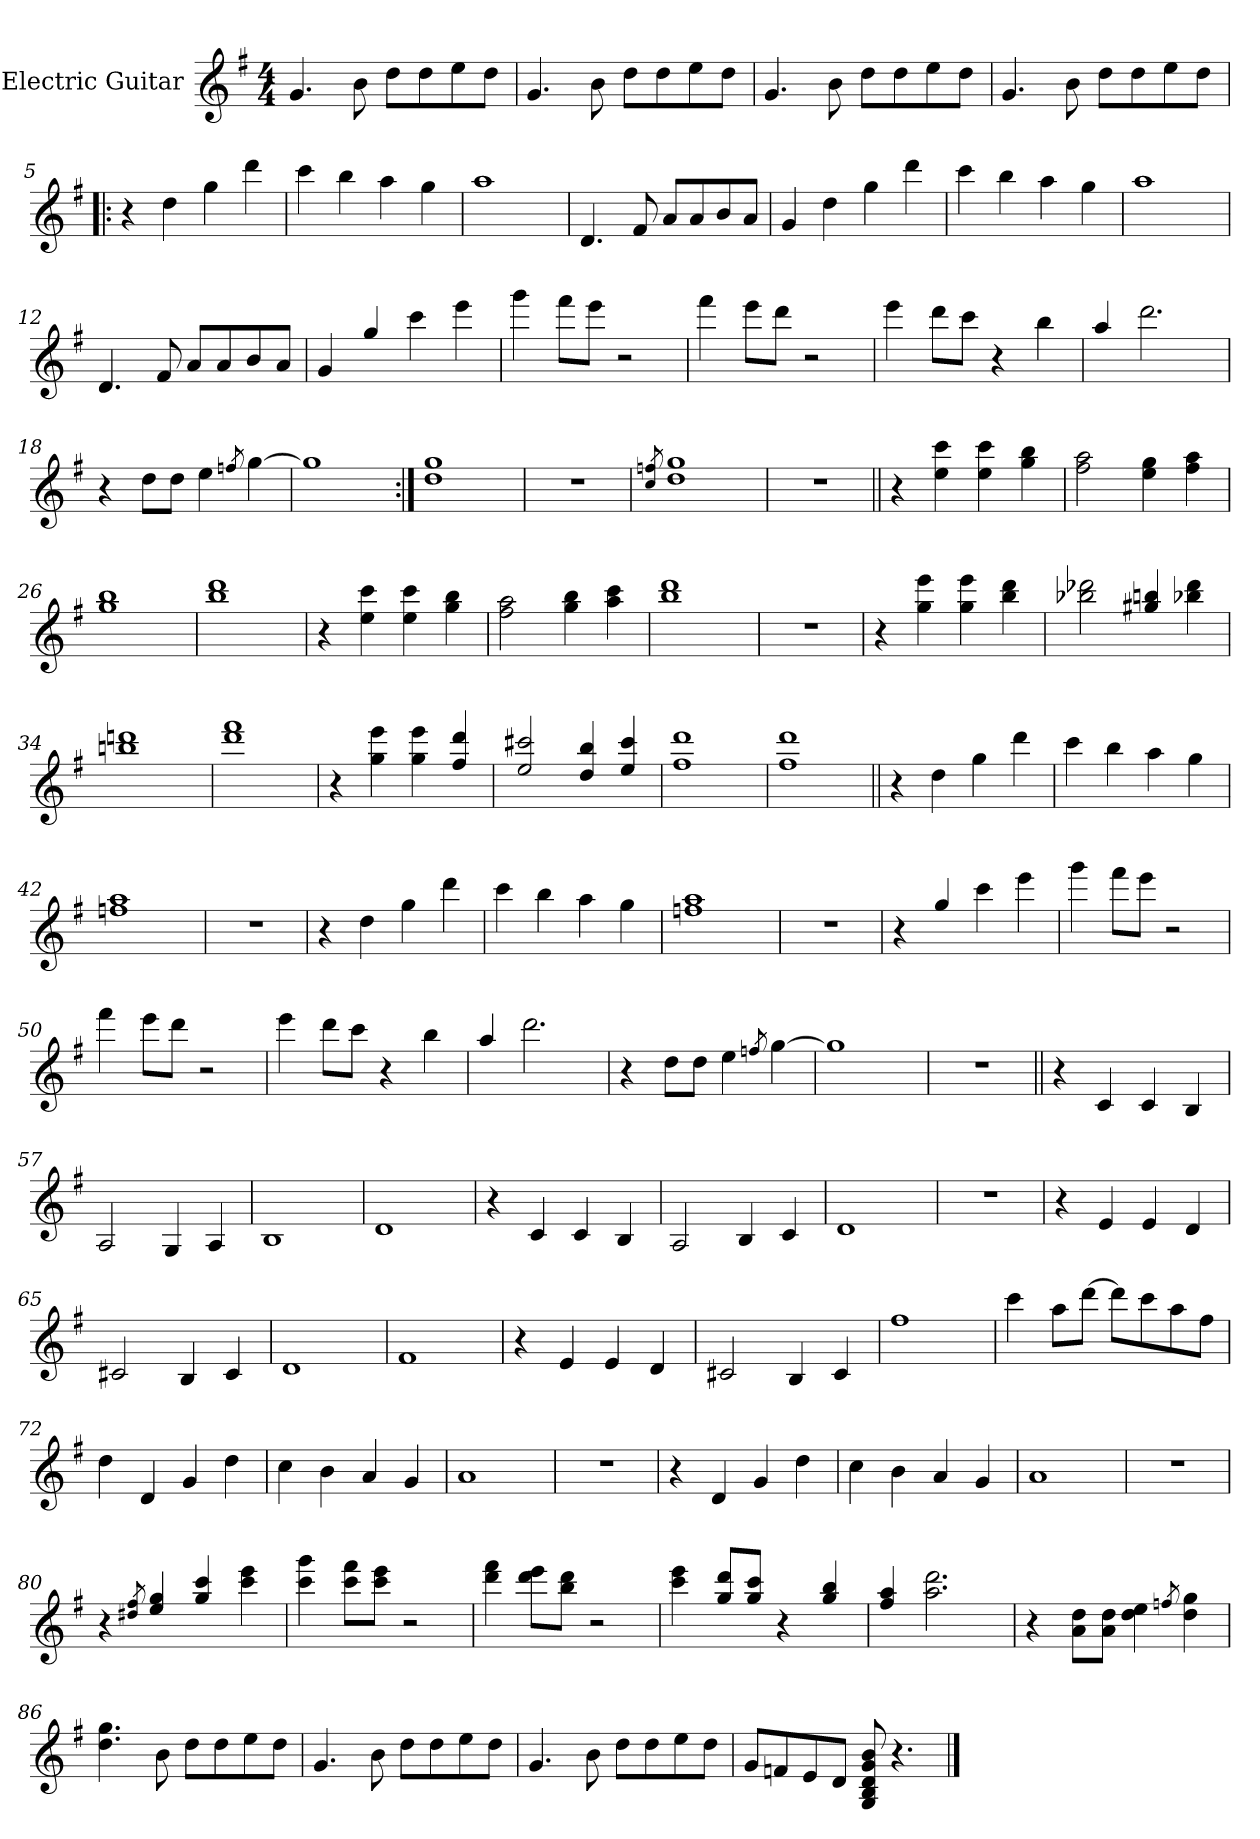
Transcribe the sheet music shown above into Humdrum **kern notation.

**kern
*part1
*staff1
*I"Electric Guitar
*I'E. Gtr.
!!LO:PB:g=z
*clefG2
*ITrd7c12
*k[f#]
*G:
*M4/4
*MM160
=1
4.Gi/
8Bi\
8di\L
8di\
8ei\
8di\J
=2
4.Gi/
8Bi\
8di\L
8di\
8ei\
8di\J
=3
4.Gi/
8Bi\
8di\L
8di\
8ei\
8di\J
=4
4.Gi/
8Bi\
8di\L
8di\
8ei\
8di\J
!!LO:LB:g=z
=5!|:
4r
4di\
4gi\
4ddi\
=6
4cci\
4bi\
4ai\
4gi\
=7
1ai
=8
4.Dj/
8F#j/
8Aj/L
8Aj/
8Bj/
8Aj/J
=9
4Gj/
4di\
4gi\
4ddi\
!!LO:LB:g=z
=10
4cci\
4bi\
4ai\
4gi\
=11
1ai
=12
4.Dj/
8F#j/
8Aj/L
8Aj/
8Bj/
8Aj/J
=13
4Gj/
4gi/
4cci\
4eei\
=14
4ggi\
8ff#i\L
8eei\J
2r
!!LO:LB:g=z
=15
4ff#i\
8eei\L
8ddi\J
2r
=16
4eei\
8ddi\L
8cci\J
4r
4bi\
=17
4ai/
2.ddi\
=18
4r
8di\L
8di\J
4ei\
8qfni/
[>4gi\
=19
1gi]
!!LO:LB:g=z
=20:|!
1di 1gi
=21
1r
=22
8qci/ 8qfni
1di 1gi
=23
1r
=24||
4r
4ei\ 4cci
4ei\ 4cci
4gi\ 4bi
=25
2f#i\ 2ai
4ei\ 4gi
4f#i\ 4ai
!!LO:LB:g=z
=26
1gi 1bi
=27
1bi 1ddi
=28
4r
4ei\ 4cci
4ei\ 4cci
4gi\ 4bi
=29
2f#i\ 2ai
4gi\ 4bi
4ai\ 4cci
!!LO:LB:g=z
=30
1bi 1ddi
=31
1r
=32
4r
4gi\ 4eei
4gi\ 4eei
4bi\ 4ddi
=33
2b-Xi\ 2dd-Xi
4g#Xi/ 4bni
4b-Xi\ 4dd-i
=34
1bni 1ddni
!!LO:LB:g=z
=35
1ddi 1ff#i
=36
4r
4gi\ 4eei
4gi\ 4eei
4f#i/ 4ddi
=37
2ei/ 2cc#Xi
4di/ 4bi
4ei/ 4cc#i
=38
1f#i 1ddi
=39
1f#i 1ddi
!!LO:LB:g=z
=40||
4r
4di\
4gi\
4ddi\
=41
4cci\
4bi\
4ai\
4gi\
=42
1fni 1ai
=43
1r
=44
4r
4di\
4gi\
4ddi\
!!LO:LB:g=z
=45
4cci\
4bi\
4ai\
4gi\
=46
1fni 1ai
=47
1r
=48
4r
4gi/
4cci\
4eei\
=49
4ggi\
8ff#i\L
8eei\J
2r
!!LO:PB:g=z
=50
4ff#i\
8eei\L
8ddi\J
2r
=51
4eei\
8ddi\L
8cci\J
4r
4bi\
=52
4ai/
2.ddi\
=53
4r
8di\L
8di\J
4ei\
8qfni/
[>4gi\
=54
1gi]
!!LO:LB:g=z
=55
1r
=56||
4r
4Ci/
4Ci/
4BBi/
=57
2AAi/
4GGi/
4AAi/
=58
1BBi
=59
1Di
=60
4r
4Ci/
4Ci/
4BBi/
!!LO:LB:g=z
=61
2AAi/
4BBi/
4Ci/
=62
1Di
=63
1r
=64
4r
4Ei/
4Ei/
4Di/
=65
2C#Xi/
4BBi/
4C#i/
=66
1Di
!!LO:LB:g=z
=67
1F#i
=68
4r
4Ei/
4Ei/
4Di/
=69
2C#Xi/
4BBi/
4C#i/
=70
1f#i
=71
4ccj\
8aj\L
[>8ddj\J
8ddj\L]
8ccj\
8aj\
8f#j\J
!!LO:LB:g=z
=72
4dj\
4Di/
4Gi/
4di\
=73
4ci\
4Bi\
4Ai/
4Gi/
=74
1Ai
=75
1r
=76
4r
4Di/
4Gi/
4di\
!!LO:LB:g=z
=77
4ci\
4Bi\
4Ai/
4Gi/
=78
1Ai
=79
1r
=80
4r
8qd#Xi/ 8qf#i
4ei/ 4gi
4gi/ 4cci
4cci\ 4eei
=81
4cci\ 4ggi
8cci\ 8ff#iL
8cci\ 8eeiJ
2r
!!LO:LB:g=z
=82
4ddi\ 4ff#i
8ddi\ 8eeiL
8bi\ 8ddiJ
2r
=83
4cci\ 4eei
8gi/ 8ddiL
8gi/ 8cciJ
4r
4gi/ 4bi
=84
4f#i/ 4ai
2.ai\ 2.ddi
=85
4r
8Ai\ 8diL
8Ai\ 8diJ
4di\ 4ei
8qfni/
4di\ 4gi
!!LO:LB:g=z
=86
4.di\ 4.gi
8Bi\
8di\L
8di\
8ei\
8di\J
=87
4.Gi/
8Bi\
8di\L
8di\
8ei\
8di\J
=88
4.Gi/
8Bi\
8di\L
8di\
8ei\
8di\J
=89
8Gi/L
8Fni/
8Ei/
8Di/J
8GGi/ 8BBi 8Di 8Gi 8Bi
4.r
==
*-
